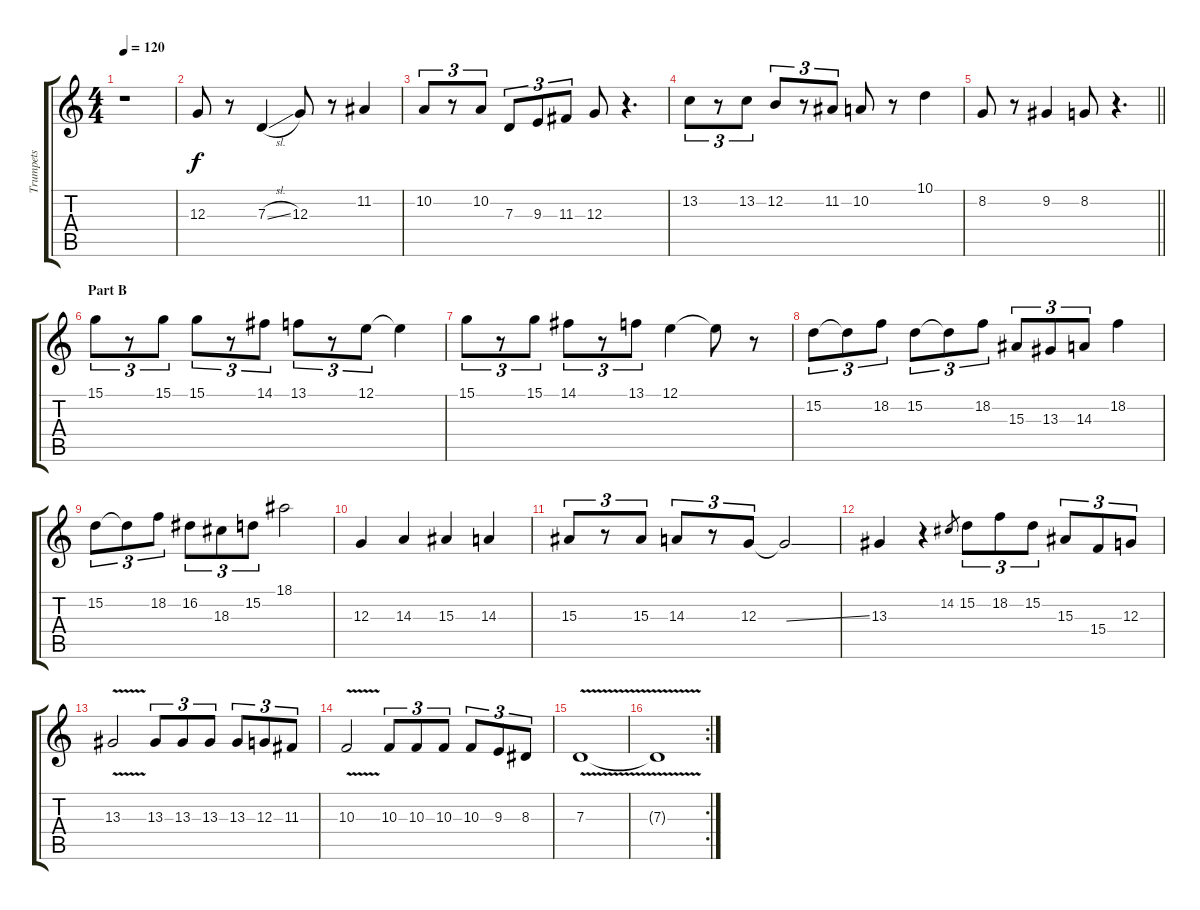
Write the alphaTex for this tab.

\track ("Trumpets" "Trumpets") {instrument trumpet}
\staff {score tabs}
\tuning (E4 B3 G3 D3 A2 E2) {hide}
\ts (4 4)
\tempo 120
\clef g2
\ks c
r.1{dy f} |
12.3.8 r.8 7.3{sl}.4 12.3.8 r.8 11.2.4 |
10.2.8{tu (3 2)} r.8{tu (3 2)} 10.2.8{tu (3 2)} 7.3.8{tu (3 2)} 9.3.8{tu (3 2)} 11.3.8{tu (3 2)} 12.3.8 r.4{d} |
13.2.8{tu (3 2)} r.8{tu (3 2)} 13.2.8{tu (3 2)} 12.2.8{tu (3 2)} r.8{tu (3 2)} 11.2.8{tu (3 2)} 10.2.8 r.8 10.1.4 |
\barLineRight lightlight
8.2.8 r.8 9.2.4 8.2.8 r.4{d} |
\section ("" "Part B")
15.1.8{tu (3 2)} r.8{tu (3 2)} 15.1.8{tu (3 2)} 15.1.8{tu (3 2)} r.8{tu (3 2)} 14.1.8{tu (3 2)} 13.1.8{tu (3 2)} r.8{tu (3 2)} 12.1.8{tu (3 2)} 12.1{t}.4 |
15.1.8{tu (3 2)} r.8{tu (3 2)} 15.1.8{tu (3 2)} 14.1.8{tu (3 2)} r.8{tu (3 2)} 13.1.8{tu (3 2)} 12.1.4 12.1{t}.8 r.8 |
15.2.8{tu (3 2)} 15.2{t}.8{tu (3 2)} 18.2.8{tu (3 2)} 15.2.8{tu (3 2)} 15.2{t}.8{tu (3 2)} 18.2.8{tu (3 2)} 15.3.8{tu (3 2)} 13.3.8{tu (3 2)} 14.3.8{tu (3 2)} 18.2.4 |
15.2.8{tu (3 2)} 15.2{t}.8{tu (3 2)} 18.2.8{tu (3 2)} 16.2.8{tu (3 2)} 18.3.8{tu (3 2)} 15.2.8{tu (3 2)} 18.1.2 |
12.3.4 14.3.4 15.3.4 14.3.4 |
15.3.8{tu (3 2)} r.8{tu (3 2)} 15.3.8{tu (3 2)} 14.3.8{tu (3 2)} r.8{tu (3 2)} 12.3.8{tu (3 2)} 12.3{ss t}.2 |
13.3.4 r.4 14.2.8{gr} 15.2.8{tu (3 2)} 18.2.8{tu (3 2)} 15.2.8{tu (3 2)} 15.3.8{tu (3 2)} 15.4.8{tu (3 2)} 12.3.8{tu (3 2)} |
13.3{v}.2 13.3.8{tu (3 2)} 13.3.8{tu (3 2)} 13.3.8{tu (3 2)} 13.3.8{tu (3 2)} 12.3.8{tu (3 2)} 11.3.8{tu (3 2)} |
10.3{v}.2 10.3.8{tu (3 2)} 10.3.8{tu (3 2)} 10.3.8{tu (3 2)} 10.3.8{tu (3 2)} 9.3.8{tu (3 2)} 8.3.8{tu (3 2)} |
7.3{v}.1 |
\rc 2
7.3{t}.1
